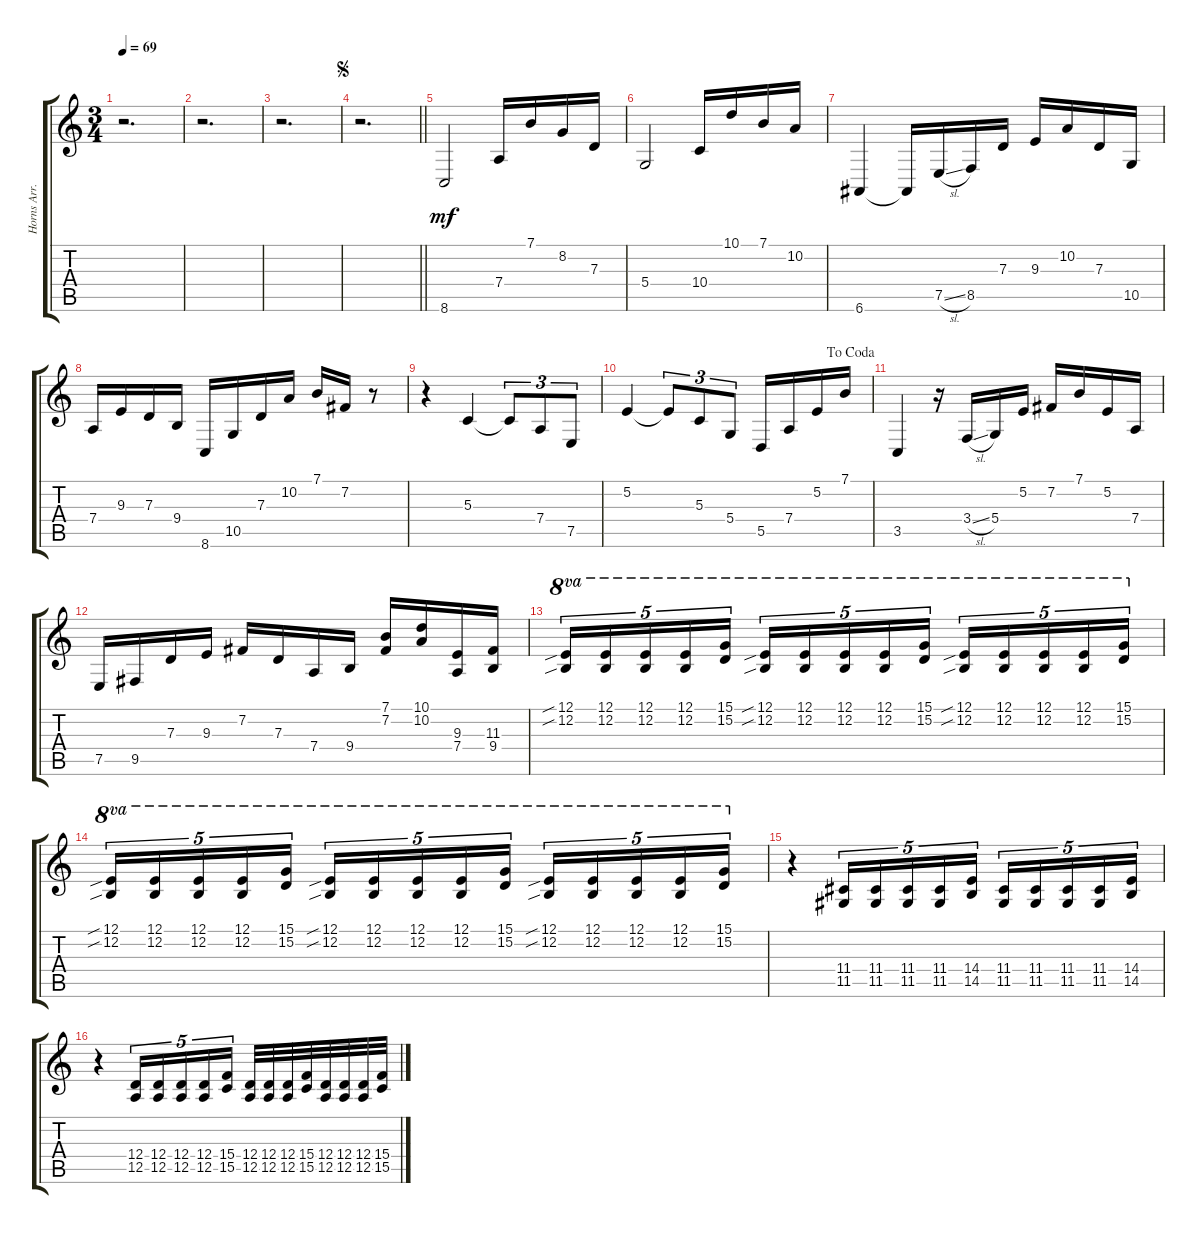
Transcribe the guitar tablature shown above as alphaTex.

\track ("Horns Arr. For Gtr." "Horns Arr.") {instrument trumpet}
\staff {score tabs}
\tuning (E4 B3 G3 D3 A2 E2) {hide}
\ts (3 4)
\tempo 69
\clef g2
\ks c
r.2{d dy mf} |
r.2{d} |
r.2{d} |
\jump segno
\barLineRight lightlight
r.2{d} |
\section ("" " ")
8.6.2 7.4.16 7.1.16 8.2.16 7.3.16 |
5.4.2 10.4.16 10.1.16 7.1.16 10.2.16 |
6.6.4 6.6{t}.16 7.5{sl}.16 8.5.16 7.3.16 9.3.16 10.2.16 7.3.16 10.5.16 |
7.4.16 9.3.16 7.3.16 9.4.16 8.6.16 10.5.16 7.3.16 10.2.16 7.1.16 7.2.16 r.8 |
r.4 5.3.4 5.3{t}.8{tu (3 2)} 7.4.8{tu (3 2)} 7.5.8{tu (3 2)} |
\jump dacoda
5.2.4 5.2{t}.8{tu (3 2)} 5.3.8{tu (3 2)} 5.4.8{tu (3 2)} 5.5.16 7.4.16 5.2.16 7.1.16 |
3.5.4 r.16 3.4{sl}.16 5.4.16 5.2.16 7.2.16 7.1.16 5.2.16 7.4.16 |
7.5.16 9.5.16 7.3.16 9.3.16 7.2.16 7.3.16 7.4.16 9.4.16 (7.1 7.2).16 (10.1 10.2).16 (9.3 7.4).16 (11.3 9.4).16 |
(12.1{sib} 12.2{sib}).16{tu (5 4) ot 8va} (12.1 12.2).16{tu (5 4) ot 8va} (12.1 12.2).16{tu (5 4) ot 8va} (12.1 12.2).16{tu (5 4) ot 8va} (15.1 15.2).16{tu (5 4) ot 8va} (12.1{sib} 12.2{sib}).16{tu (5 4) ot 8va} (12.1 12.2).16{tu (5 4) ot 8va} (12.1 12.2).16{tu (5 4) ot 8va} (12.1 12.2).16{tu (5 4) ot 8va} (15.1 15.2).16{tu (5 4) ot 8va} (12.1{sib} 12.2{sib}).16{tu (5 4) ot 8va} (12.1 12.2).16{tu (5 4) ot 8va} (12.1 12.2).16{tu (5 4) ot 8va} (12.1 12.2).16{tu (5 4) ot 8va} (15.1 15.2).16{tu (5 4) ot 8va} |
(12.1{sib} 12.2{sib}).16{tu (5 4) ot 8va} (12.1 12.2).16{tu (5 4) ot 8va} (12.1 12.2).16{tu (5 4) ot 8va} (12.1 12.2).16{tu (5 4) ot 8va} (15.1 15.2).16{tu (5 4) ot 8va} (12.1{sib} 12.2{sib}).16{tu (5 4) ot 8va} (12.1 12.2).16{tu (5 4) ot 8va} (12.1 12.2).16{tu (5 4) ot 8va} (12.1 12.2).16{tu (5 4) ot 8va} (15.1 15.2).16{tu (5 4) ot 8va} (12.1{sib} 12.2{sib}).16{tu (5 4) ot 8va} (12.1 12.2).16{tu (5 4) ot 8va} (12.1 12.2).16{tu (5 4) ot 8va} (12.1 12.2).16{tu (5 4) ot 8va} (15.1 15.2).16{tu (5 4) ot 8va} |
r.4 (11.4 11.5).16{tu (5 4)} (11.4 11.5).16{tu (5 4)} (11.4 11.5).16{tu (5 4)} (11.4 11.5).16{tu (5 4)} (14.4 14.5).16{tu (5 4)} (11.4 11.5).16{tu (5 4)} (11.4 11.5).16{tu (5 4)} (11.4 11.5).16{tu (5 4)} (11.4 11.5).16{tu (5 4)} (14.4 14.5).16{tu (5 4)} |
r.4 (12.4 12.5).16{tu (5 4)} (12.4 12.5).16{tu (5 4)} (12.4 12.5).16{tu (5 4)} (12.4 12.5).16{tu (5 4)} (15.4 15.5).16{tu (5 4)} (12.4 12.5).32 (12.4 12.5).32 (12.4 12.5).32 (15.4 15.5).32 (12.4 12.5).32 (12.4 12.5).32 (12.4 12.5).32 (15.4 15.5).32
